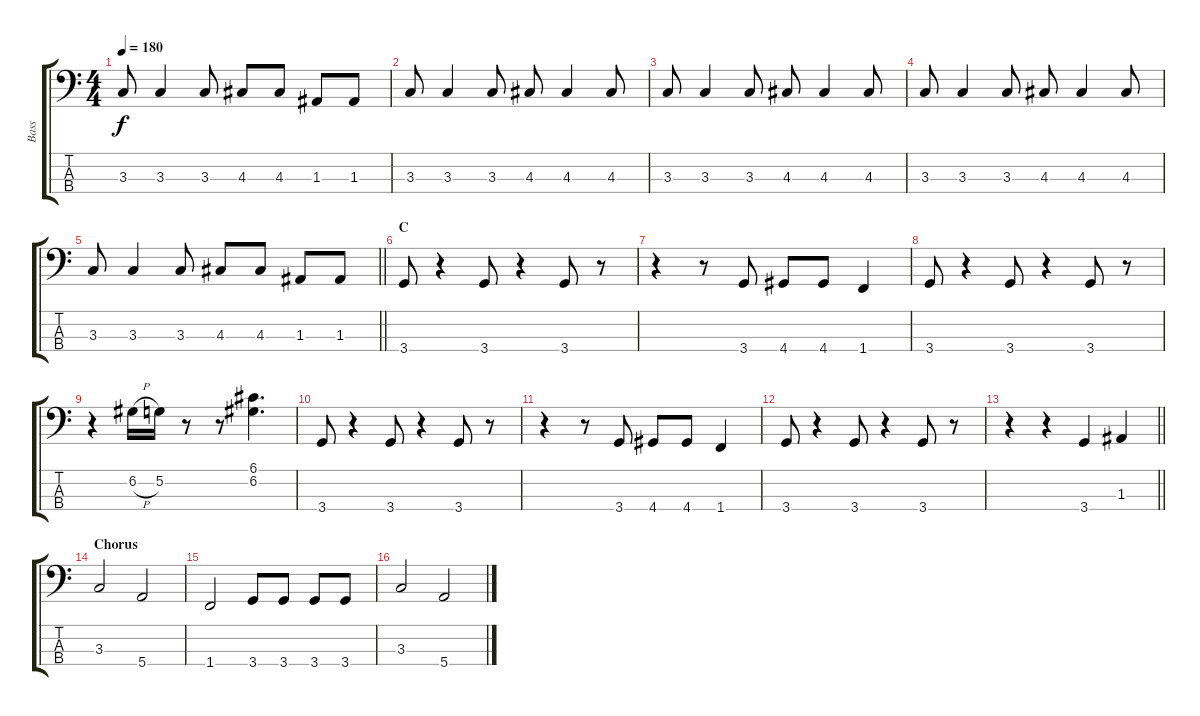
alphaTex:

\track ("Bass" "Bass") {instrument electricbassfinger}
\staff {score tabs}
\tuning (G2 D2 A1 E1) {hide}
\ts (4 4)
\tempo 180
\clef f4
\ks c
3.3.8{dy f} 3.3.4 3.3.8 4.3.8 4.3.8 1.3.8 1.3.8 |
3.3.8 3.3.4 3.3.8 4.3.8 4.3.4 4.3.8 |
3.3.8 3.3.4 3.3.8 4.3.8 4.3.4 4.3.8 |
3.3.8 3.3.4 3.3.8 4.3.8 4.3.4 4.3.8 |
\barLineRight lightlight
3.3.8 3.3.4 3.3.8 4.3.8 4.3.8 1.3.8 1.3.8 |
\section ("" "C")
3.4.8 r.4 3.4.8 r.4 3.4.8 r.8 |
r.4 r.8 3.4.8 4.4.8 4.4.8 1.4.4 |
3.4.8 r.4 3.4.8 r.4 3.4.8 r.8 |
r.4{instrument slapbass1} 6.2{h}.16 5.2.16 r.8 r.8 (6.1 6.2).4{d} |
3.4.8{instrument electricbassfinger} r.4 3.4.8 r.4 3.4.8 r.8 |
r.4 r.8 3.4.8 4.4.8 4.4.8 1.4.4 |
3.4.8 r.4 3.4.8 r.4 3.4.8 r.8 |
\barLineRight lightlight
r.4 r.4 3.4.4 1.3.4 |
\section ("" "Chorus")
3.3.2 5.4.2 |
1.4.2 3.4.8 3.4.8 3.4.8 3.4.8 |
3.3.2 5.4.2
